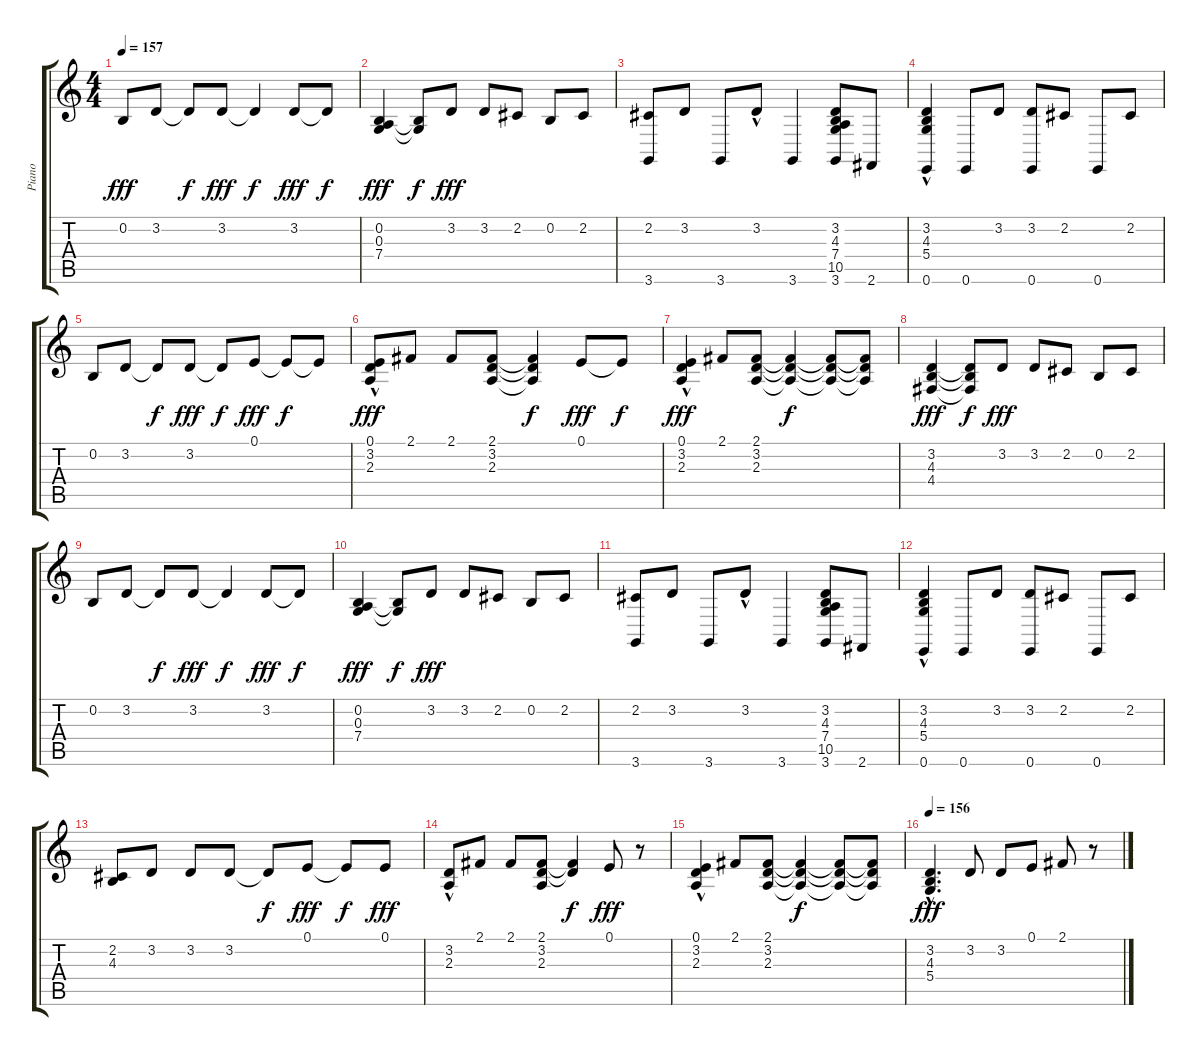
\track ("Piano" "Piano") {instrument brightacousticpiano}
\staff {score tabs}
\tuning (E4 B3 G3 D3 A2 E2) {hide}
\ts (4 4)
\tempo 157
\clef g2
\ks c
0.2.8{dy fff} 3.2.8 3.2{t}.8{dy f} 3.2.8{dy fff} 3.2{t}.4{dy f} 3.2.8{dy fff} 3.2{t}.8{dy f} |
(0.2 0.3 7.4).4{dy fff} (0.2{t} 0.3{t}).8{dy f} 3.2.8{dy fff} 3.2.8 2.2.8 0.2.8 2.2.8 |
(2.2 3.6).8 3.2.8 3.6.8 3.2{hac}.8 3.6.4 (3.2 4.3 7.4 10.5 3.6).8 2.6.8 |
(3.2{hac} 4.3 5.4 0.6).4 0.6.8 3.2.8 (3.2 0.6).8 2.2.8 0.6.8 2.2.8 |
0.2.8 3.2.8 3.2{t}.8{dy f} 3.2.8{dy fff} 3.2{t}.8{dy f} 0.1.8{dy fff} 0.1{t}.8{dy f} 0.1{t}.8 |
(0.1 3.2 2.3{hac}).8{dy fff} 2.1.8 2.1.8 (2.1 3.2 2.3).8 (2.1{t} 3.2{t} 2.3{t}).4{dy f} 0.1.8{dy fff} 0.1{t}.8{dy f} |
(0.1 3.2{hac} 2.3{hac}).4{dy fff} 2.1.8 (2.1 3.2 2.3).8 (2.1{t} 3.2{t} 2.3{t}).4{dy f} (2.1{t} 3.2{t} 2.3{t}).8 (2.1{t} 3.2{t} 2.3{t}).8 |
(3.2 4.3 4.4).4{dy fff} (3.2{t} 4.3{t} 4.4{t}).8{dy f} 3.2.8{dy fff} 3.2.8 2.2.8 0.2.8 2.2.8 |
0.2.8 3.2.8 3.2{t}.8{dy f} 3.2.8{dy fff} 3.2{t}.4{dy f} 3.2.8{dy fff} 3.2{t}.8{dy f} |
(0.2 0.3 7.4).4{dy fff} (0.2{t} 0.3{t}).8{dy f} 3.2.8{dy fff} 3.2.8 2.2.8 0.2.8 2.2.8 |
(2.2 3.6).8 3.2.8 3.6.8 3.2{hac}.8 3.6.4 (3.2 4.3 7.4 10.5 3.6).8 2.6.8 |
(3.2{hac} 4.3 5.4 0.6).4 0.6.8 3.2.8 (3.2 0.6).8 2.2.8 0.6.8 2.2.8 |
(2.2 4.3).8 3.2.8 3.2.8 3.2.8 3.2{t}.8{dy f} 0.1.8{dy fff} 0.1{t}.8{dy f} 0.1.8{dy fff} |
(3.2{hac} 2.3{hac}).8 2.1.8 2.1.8 (2.1 3.2 2.3).8 (2.1{t} 3.2{t}).4{dy f} 0.1.8{dy fff} r.8 |
(0.1 3.2{hac} 2.3{hac}).4 2.1.8 (2.1 3.2 2.3).8 (2.1{t} 3.2{t} 2.3{t}).4{dy f} (2.1{t} 3.2{t} 2.3{t}).8 (2.1{t} 3.2{t} 2.3{t}).8 |
\tempo 156
(3.2{hac} 4.3 5.4).4{d dy fff} 3.2.8 3.2.8 0.1.8 2.1.8 r.8
